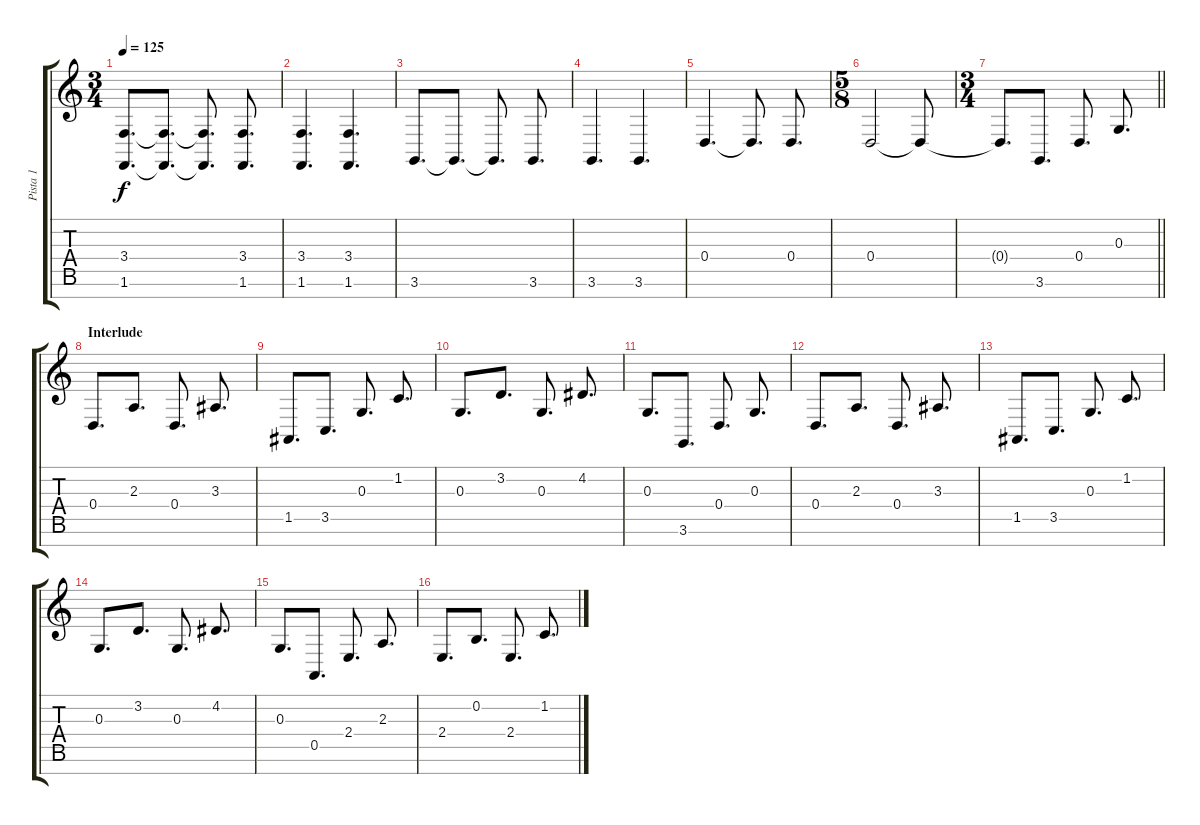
\track ("Pista 1" "Pista 1") {instrument acousticgrandpiano}
\staff {score tabs}
\tuning (E4 B3 G3 D3 A2 E2 B1) {hide}
\ts (3 4)
\tempo 125
\clef g2
\ks c
(3.4 1.6).8{d dy f} (3.4{t} 1.6{t}).8{d} (3.4{t} 1.6{t}).8{d} (3.4 1.6).8{d} |
(3.4 1.6).4{d} (3.4 1.6).4{d} |
3.6.8{d} 3.6{t}.8{d} 3.6{t}.8{d} 3.6.8{d} |
3.6.4{d} 3.6.4{d} |
0.4.4{d} 0.4{t}.8{d} 0.4.8{d} |
\ts (5 8)
0.4.2 0.4{t}.8 |
\ts (3 4)
\barLineRight lightlight
0.4{t}.8{d} 3.6.8{d} 0.4.8{d} 0.3.8{d} |
\section ("" "Interlude")
0.4.8{d} 2.3.8{d} 0.4.8{d} 3.3.8{d} |
1.5.8{d} 3.5.8{d} 0.3.8{d} 1.2.8{d} |
0.3.8{d} 3.2.8{d} 0.3.8{d} 4.2.8{d} |
0.3.8{d} 3.6.8{d} 0.4.8{d} 0.3.8{d} |
0.4.8{d} 2.3.8{d} 0.4.8{d} 3.3.8{d} |
1.5.8{d} 3.5.8{d} 0.3.8{d} 1.2.8{d} |
0.3.8{d} 3.2.8{d} 0.3.8{d} 4.2.8{d} |
0.3.8{d} 0.5.8{d} 2.4.8{d} 2.3.8{d} |
2.4.8{d} 0.2.8{d} 2.4.8{d} 1.2.8{d}
